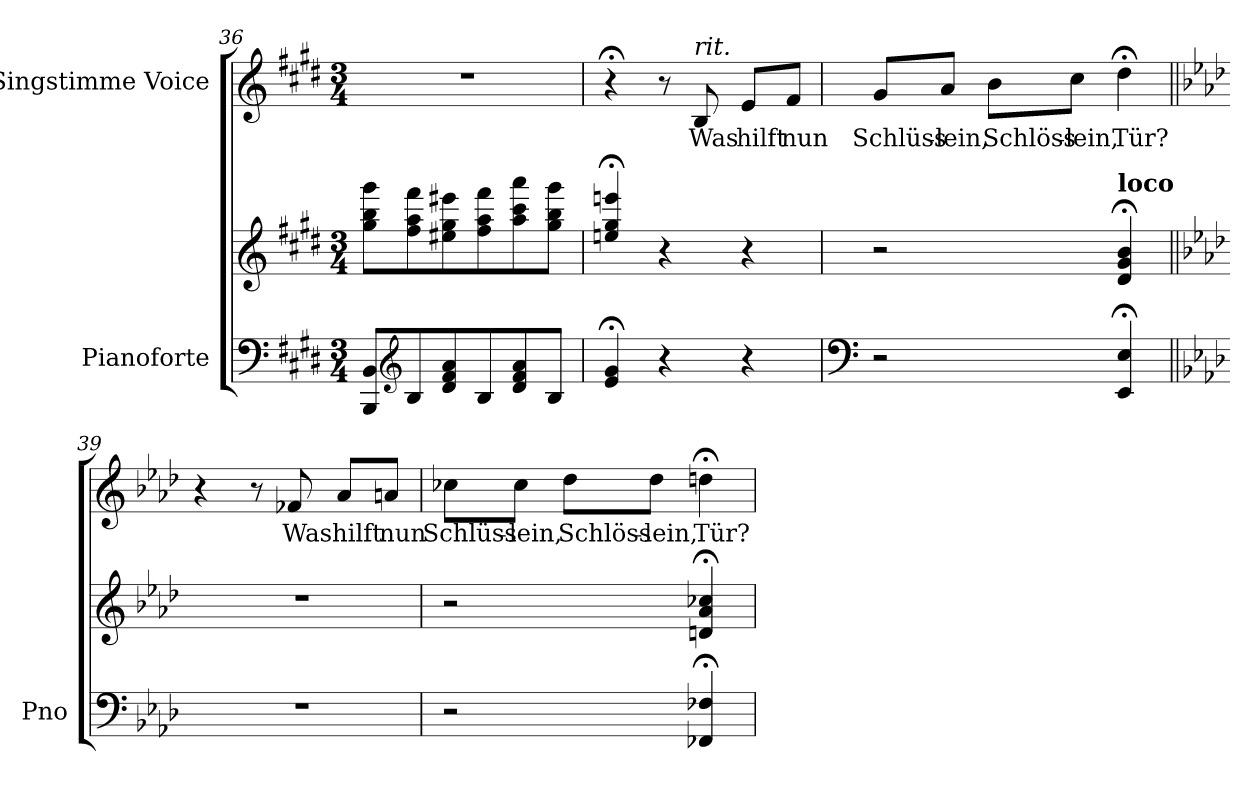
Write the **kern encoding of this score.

**kern	**kern	**kern	**text
*part2	*part2	*part1	*part1
*staff3	*staff2	*staff1	*staff1
*I"Pianoforte	*	*I"Singstimme Voice	*
*I'Pno	*	*	*
*clefF4	*clefG2	*clefG2	*
*k[f#c#g#d#]	*k[f#c#g#d#]	*k[f#c#g#d#]	*
*M3/4	*M3/4	*M3/4	*
=36	=36	=36	=36
8BBB/ 8BB/L	8gg#\ 8bb\ 8ggg#\L	2.r	.
*clefG2	*	*	*
8B/	8ff#\ 8aa\ 8fff#\	.	.
8d#/ 8f#/ 8a/	8ee#X\ 8gg#\ 8eee#X\	.	.
8B/	8ff#\ 8aa\ 8fff#\	.	.
8d#/ 8f#/ 8a/	8aa\ 8ccc#\ 8aaa\	.	.
8B/J	8gg#\ 8bb\ 8ggg#\J	.	.
=37	=37	=37	=37
4e/;< 4g#/;<	4een/;< 4gg#/;< 4eeen/;<	4r;<	.
4r	4r	8r	.
*	*	*MM110	*
!	!	!LO:TX:a:i:t=rit.	!
!	!	!	!LO:LY:b
.	.	8B/	Was
!	!	!	!LO:LY:b
4r	4r	8e/L	hilft
!	!	!	!LO:LY:b
.	.	8f#/J	nun
=38	=38	=38	=38
*clefF4	*	*	*
!	!	!	!LO:LY:b
2r	2r	8g#/L	Schlüss-
!	!	!	!LO:LY:b
.	.	8a/J	-lein,
*	*	*MM105	*
!	!	!	!LO:LY:b
.	.	8b\L	Schlöss-
!	!	!	!LO:LY:b
.	.	8cc#\J	-lein,
!	!LO:TX:a:B:t=loco	!	!
!	!	!	!LO:LY:b
4EE/;< 4E/;<	4d#/;< 4g#/;< 4b/;<	4dd#;<\	Tür?
!!LO:LB:g=z
=39||	=39||	=39||	=39||
*k[b-e-a-d-]	*k[b-e-a-d-]	*k[b-e-a-d-]	*
2.r	2.r	4r	.
.	.	8r	.
!	!	!	!LO:LY:b
.	.	8f-X/	Was
!	!	!	!LO:LY:b
.	.	8a-/L	hilft
!	!	!	!LO:LY:b
.	.	8an/J	nun
=40	=40	=40	=40
*	*	*MM100	*
!	!	!	!LO:LY:b
2r	2r	8cc-X\L	Schlüss-
!	!	!	!LO:LY:b
.	.	8cc-\J	-lein,
!	!	!	!LO:LY:b
.	.	8dd-\L	Schlöss-
!	!	!	!LO:LY:b
.	.	8dd-\J	-lein,
!	!	!	!LO:LY:b
4FF-X/;< 4F-X/;<	4dn/;< 4a-/;< 4cc-X/;<	4ddn;<\	Tür?
=	=	=	=
*-	*-	*-	*-
